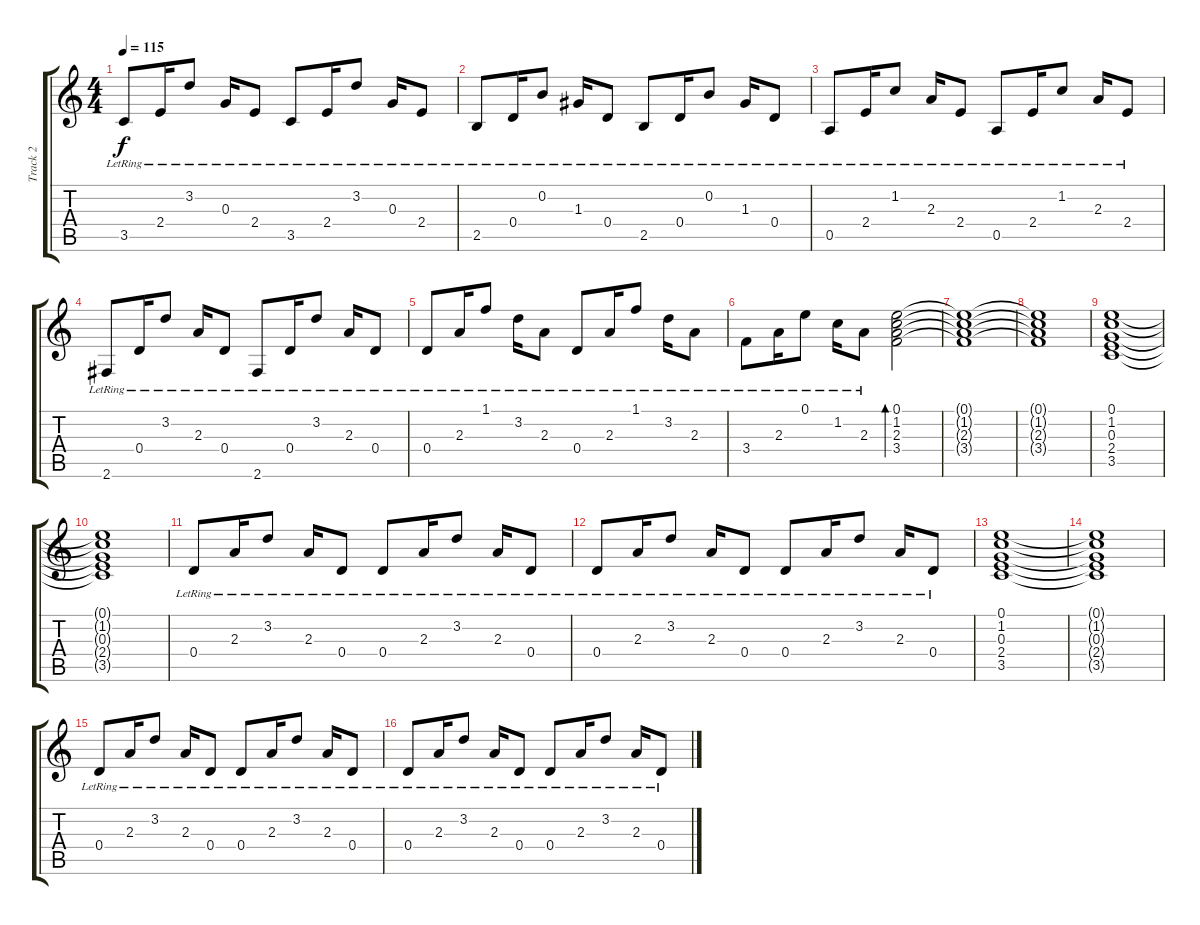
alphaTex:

\track ("Track 2" "Track 2") {instrument acousticguitarsteel}
\staff {score tabs}
\tuning (E4 B3 G3 D3 A2 E2) {hide}
\ts (4 4)
\tempo 115
\clef g2
\ks c
3.5{lr}.8{dy f} 2.4{lr}.16 3.2{lr}.8 0.3{lr}.16 2.4{lr}.8 3.5{lr}.8 2.4{lr}.16 3.2{lr}.8 0.3{lr}.16 2.4{lr}.8 |
2.5{lr}.8 0.4{lr}.16 0.2{lr}.8 1.3{lr}.16 0.4{lr}.8 2.5{lr}.8 0.4{lr}.16 0.2{lr}.8 1.3{lr}.16 0.4{lr}.8 |
0.5{lr}.8 2.4{lr}.16 1.2{lr}.8 2.3{lr}.16 2.4{lr}.8 0.5{lr}.8 2.4{lr}.16 1.2{lr}.8 2.3{lr}.16 2.4{lr}.8 |
2.6{lr}.8 0.4{lr}.16 3.2{lr}.8 2.3{lr}.16 0.4{lr}.8 2.6{lr}.8 0.4{lr}.16 3.2{lr}.8 2.3{lr}.16 0.4{lr}.8 |
0.4{lr}.8 2.3{lr}.16 1.1{lr}.8 3.2{lr}.16 2.3{lr}.8 0.4{lr}.8 2.3{lr}.16 1.1{lr}.8 3.2{lr}.16 2.3{lr}.8 |
3.4{lr}.8 2.3{lr}.16 0.1{lr}.8 1.2{lr}.16 2.3{lr}.8 (0.1 1.2 2.3 3.4).2{bd 240} |
(0.1{t} 1.2{t} 2.3{t} 3.4{t}).1 |
(0.1{t} 1.2{t} 2.3{t} 3.4{t}).1 |
(0.1 1.2 0.3 2.4 3.5).1 |
(0.1{t} 1.2{t} 0.3{t} 2.4{t} 3.5{t}).1 |
0.4{lr}.8 2.3{lr}.16 3.2{lr}.8 2.3{lr}.16 0.4{lr}.8 0.4{lr}.8 2.3{lr}.16 3.2{lr}.8 2.3{lr}.16 0.4{lr}.8 |
0.4{lr}.8 2.3{lr}.16 3.2{lr}.8 2.3{lr}.16 0.4{lr}.8 0.4{lr}.8 2.3{lr}.16 3.2{lr}.8 2.3{lr}.16 0.4{lr}.8 |
(0.1 1.2 0.3 2.4 3.5).1 |
(0.1{t} 1.2{t} 0.3{t} 2.4{t} 3.5{t}).1 |
0.4{lr}.8 2.3{lr}.16 3.2{lr}.8 2.3{lr}.16 0.4{lr}.8 0.4{lr}.8 2.3{lr}.16 3.2{lr}.8 2.3{lr}.16 0.4{lr}.8 |
0.4{lr}.8 2.3{lr}.16 3.2{lr}.8 2.3{lr}.16 0.4{lr}.8 0.4{lr}.8 2.3{lr}.16 3.2{lr}.8 2.3{lr}.16 0.4{lr}.8
